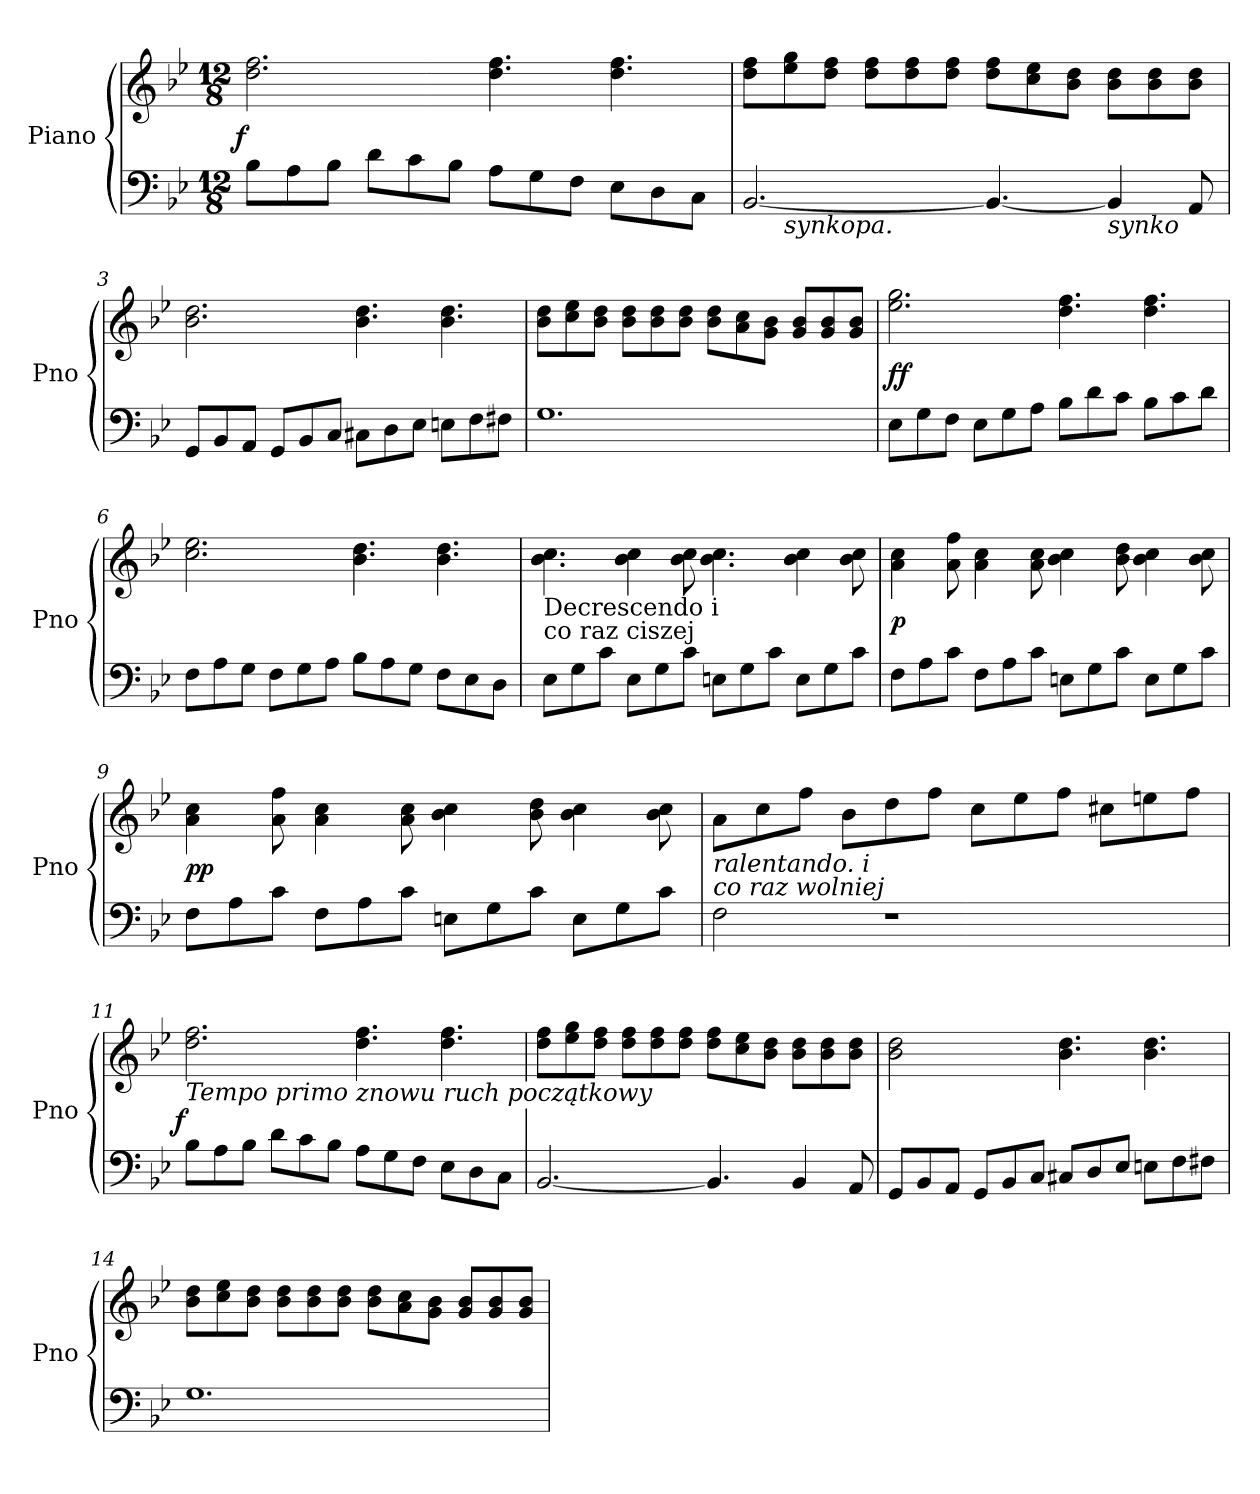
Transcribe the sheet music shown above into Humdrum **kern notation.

**kern	**kern	**dynam
*part1	*part1	*part1
*staff2	*staff1	*staff1/2
*I"Piano	*	*
*I'Pno	*	*
*clefF4	*clefG2	*
*k[b-e-]	*k[b-e-]	*
*M12/8	*M12/8	*
=1	=1	=1
!	!	!LO:DY:rj
8B-\L	2.dd\ 2.ff\	f
8A\	.	.
8B-\J	.	.
8d\L	.	.
8c\	.	.
8B-\J	.	.
8A\L	4.dd\ 4.ff\	.
8G\	.	.
8F\J	.	.
8E-\L	4.dd\ 4.ff\	.
8D\	.	.
8C\J	.	.
=2	=2	=2
*^	*	*
[2.BB-/	8ryy	8dd\ 8ff\L	.
!	!LO:TX:b:i:t=synkopa.	!	!
.	1ryy	8ee-\ 8gg\	.
.	.	8dd\ 8ff\J	.
.	.	8dd\ 8ff\L	.
.	.	8dd\ 8ff\	.
.	.	8dd\ 8ff\J	.
4.BB-/_	.	8dd\ 8ff\L	.
.	.	8cc\ 8ee-\	.
.	.	8b-\ 8dd\J	.
!LO:TX:b:i:t=synko	!	!	!
4BB-/]	4.ryy	8b-\ 8dd\L	.
.	.	8b-\ 8dd\	.
8AA/	.	8b-\ 8dd\J	.
*v	*v	*	*
=3	=3	=3
8GG/L	2.b-\ 2.dd\	.
8BB-/	.	.
8AA/J	.	.
8GG/L	.	.
8BB-/	.	.
8C/J	.	.
8C#X\L	4.b-\ 4.dd\	.
8D\	.	.
8E-\J	.	.
8En\L	4.b-\ 4.dd\	.
8F\	.	.
8F#X\J	.	.
=4	=4	=4
1.G	8b-\ 8dd\L	.
.	8cc\ 8ee-\	.
.	8b-\ 8dd\J	.
.	8b-\ 8dd\L	.
.	8b-\ 8dd\	.
.	8b-\ 8dd\J	.
.	8b-\ 8dd\L	.
.	8a\ 8cc\	.
.	8g\ 8b-\J	.
.	8g/ 8b-/L	.
.	8g/ 8b-/	.
.	8g/ 8b-/J	.
=5	=5	=5
8E-\L	2.ee-\ 2.gg\	ff
8G\	.	.
8F\J	.	.
8E-\L	.	.
8G\	.	.
8A\J	.	.
8B-\L	4.dd\ 4.ff\	.
8d\	.	.
8c\J	.	.
8B-\L	4.dd\ 4.ff\	.
8c\	.	.
8d\J	.	.
=6	=6	=6
8F\L	2.cc\ 2.ee-\	.
8A\	.	.
8G\J	.	.
8F\L	.	.
8G\	.	.
8A\J	.	.
8B-\L	4.b-\ 4.dd\	.
8A\	.	.
8G\J	.	.
8F\L	4.b-\ 4.dd\	.
8E-\	.	.
8D\J	.	.
=7	=7	=7
!	!LO:TX:b:t=Decrescendo i\nco raz ciszej	!
8E-\L	4.b-\ 4.cc\	.
8G\	.	.
8c\J	.	.
8E-\L	4b-\ 4cc\	.
8G\	.	.
8c\J	8b-\ 8cc\	.
8En\L	4.b-\ 4.cc\	.
8G\	.	.
8c\J	.	.
8E\L	4b-\ 4cc\	.
8G\	.	.
8c\J	8b-\ 8cc\	.
=8	=8	=8
8F\L	4a\ 4cc\	p
8A\	.	.
8c\J	8a\ 8ff\	.
8F\L	4a\ 4cc\	.
8A\	.	.
8c\J	8a\ 8cc\	.
8En\L	4b-\ 4cc\	.
8G\	.	.
8c\J	8b-\ 8dd\	.
8E\L	4b-\ 4cc\	.
8G\	.	.
8c\J	8b-\ 8cc\	.
=9	=9	=9
8F\L	4a\ 4cc\	pp
8A\	.	.
8c\J	8a\ 8ff\	.
8F\L	4a\ 4cc\	.
8A\	.	.
8c\J	8a\ 8cc\	.
8En\L	4b-\ 4cc\	.
8G\	.	.
8c\J	8b-\ 8dd\	.
8E\L	4b-\ 4cc\	.
8G\	.	.
8c\J	8b-\ 8cc\	.
=10	=10	=10
!	!LO:TX:b:i:t=ralentando. i\nco raz wolniej	!
2F\	8a\L	.
.	8cc\	.
.	8ff\J	.
.	8b-\L	.
1r	8dd\	.
.	8ff\J	.
.	8cc\L	.
.	8ee-\	.
.	8ff\J	.
.	8cc#X\L	.
.	8een\	.
.	8ff\J	.
=11	=11	=11
!	!LO:TX:b:i:t=Tempo primo	!
!	!	!LO:DY:rj
8B-\L	2.dd\ 2.ff\	f
8A\	.	.
8B-\J	.	.
8d\L	.	.
8c\	.	.
8B-\J	.	.
!	!LO:TX:b:i:t=znowu ruch początkowy	!
8A\L	4.dd\ 4.ff\	.
8G\	.	.
8F\J	.	.
8E-\L	4.dd\ 4.ff\	.
8D\	.	.
8C\J	.	.
=12	=12	=12
[2.BB-/	8dd\ 8ff\L	.
.	8ee-\ 8gg\	.
.	8dd\ 8ff\J	.
.	8dd\ 8ff\L	.
.	8dd\ 8ff\	.
.	8dd\ 8ff\J	.
4.BB-/]	8dd\ 8ff\L	.
.	8cc\ 8ee-\	.
.	8b-\ 8dd\J	.
4BB-/	8b-\ 8dd\L	.
.	8b-\ 8dd\	.
8AA/	8b-\ 8dd\J	.
=13	=13	=13
!	!LO:N:vis=2	!
8GG/L	2.b-\ 2.dd\	.
8BB-/	.	.
8AA/J	.	.
8GG/L	.	.
8BB-/	.	.
8C/J	.	.
8C#X/L	4.b-\ 4.dd\	.
8D/	.	.
8E-/J	.	.
8En\L	4.b-\ 4.dd\	.
8F\	.	.
8F#X\J	.	.
=14	=14	=14
1.G	8b-\ 8dd\L	.
.	8cc\ 8ee-\	.
.	8b-\ 8dd\J	.
.	8b-\ 8dd\L	.
.	8b-\ 8dd\	.
.	8b-\ 8dd\J	.
.	8b-\ 8dd\L	.
.	8a\ 8cc\	.
.	8g\ 8b-\J	.
.	8g/ 8b-/L	.
.	8g/ 8b-/	.
.	8g/ 8b-/J	.
=	=	=
*-	*-	*-
